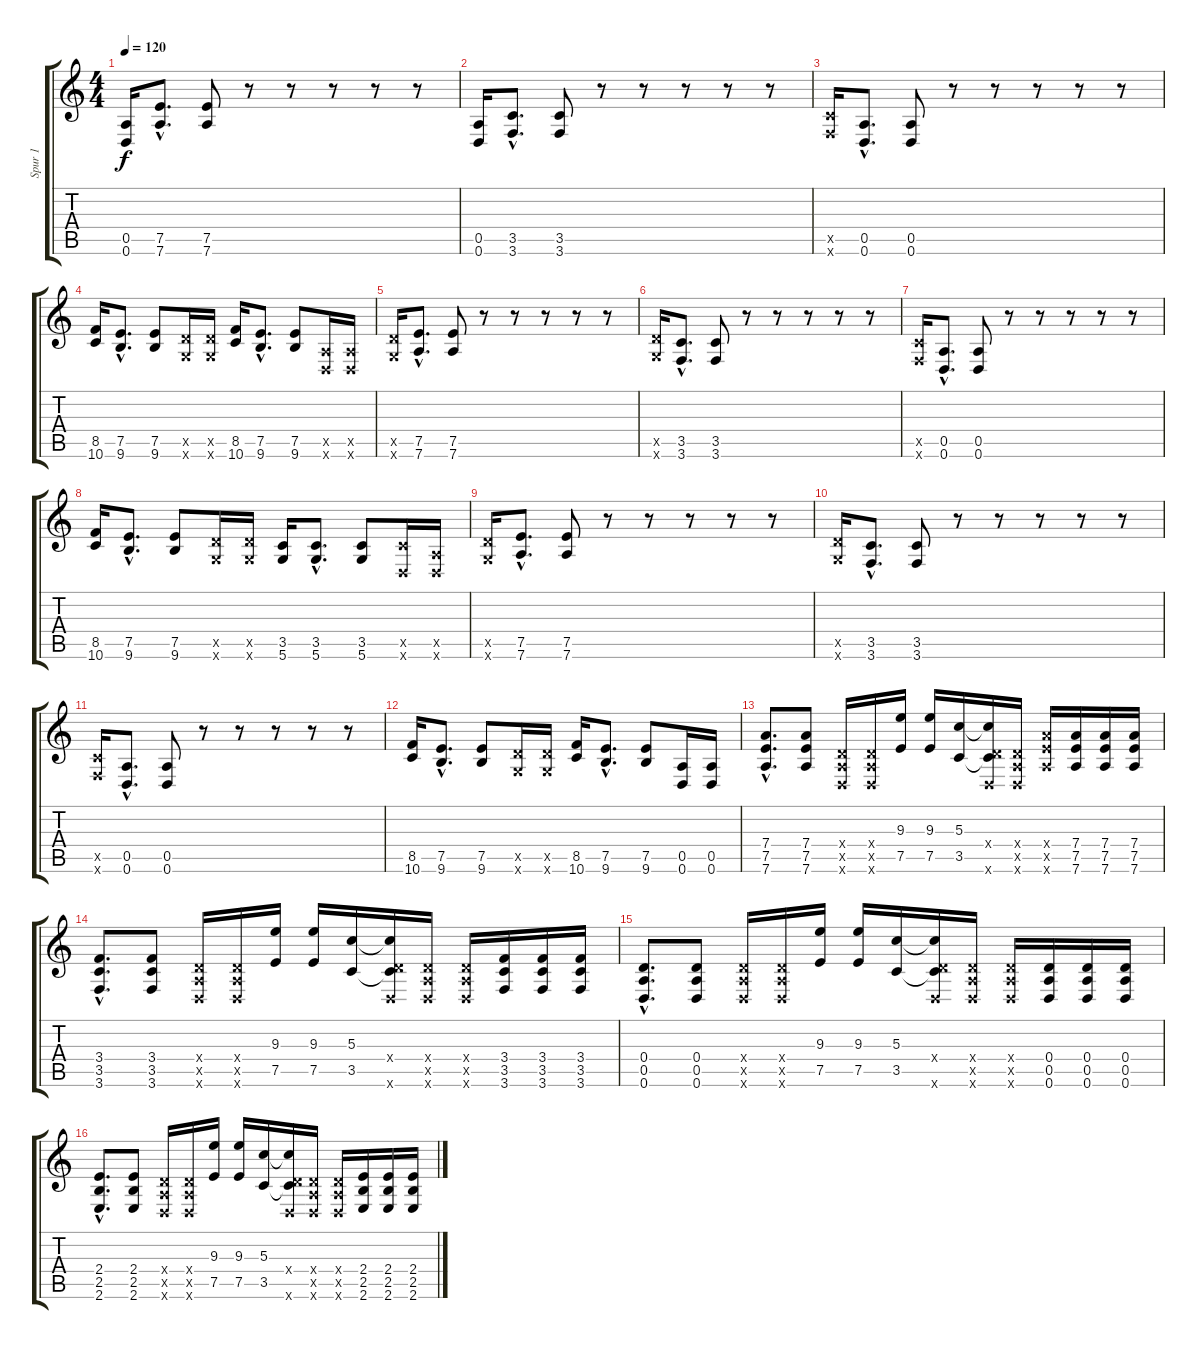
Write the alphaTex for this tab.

\track ("Spur 1" "Spur 1") {instrument acousticguitarsteel}
\staff {score tabs}
\tuning (E4 B3 G3 D3 A2 D2) {hide}
\ts (4 4)
\tempo 120
\clef g2
\ks c
(0.5 0.6).16{dy f instrument electricguitarmuted} (7.5{hac} 7.6{hac}).8{d instrument distortionguitar} (7.5 7.6).8 r.8 r.8 r.8 r.8 r.8 |
(0.5 0.6).16{instrument electricguitarmuted} (3.5{hac} 3.6{hac}).8{d instrument distortionguitar} (3.5 3.6).8 r.8 r.8 r.8 r.8 r.8 |
(3.5{x} 3.6{x}).16{instrument electricguitarmuted} (0.5{hac} 0.6{hac}).8{d instrument distortionguitar} (0.5 0.6).8 r.8 r.8 r.8 r.8 r.8 |
(8.5 10.6).16{instrument distortionguitar} (7.5{hac} 9.6{hac}).8{d} (7.5 9.6).8 (5.5{x} 5.6{x}).16{instrument electricguitarmuted} (5.5{x} 5.6{x}).16 (8.5 10.6).16{instrument distortionguitar} (7.5{hac} 9.6{hac}).8{d} (7.5 9.6).8 (0.5{x} 0.6{x}).16{instrument electricguitarmuted} (0.5{x} 0.6{x}).16 |
(5.5{x} 5.6{x}).16{instrument electricguitarmuted} (7.5{hac} 7.6{hac}).8{d instrument distortionguitar} (7.5 7.6).8 r.8 r.8 r.8 r.8 r.8 |
(5.5{x} 5.6{x}).16{instrument electricguitarmuted} (3.5{hac} 3.6{hac}).8{d instrument distortionguitar} (3.5 3.6).8 r.8 r.8 r.8 r.8 r.8 |
(3.5{x} 3.6{x}).16{instrument electricguitarmuted} (0.5{hac} 0.6{hac}).8{d instrument distortionguitar} (0.5 0.6).8 r.8 r.8 r.8 r.8 r.8 |
(8.5 10.6).16{instrument distortionguitar} (7.5{hac} 9.6{hac}).8{d} (7.5 9.6).8 (5.5{x} 5.6{x}).16{instrument electricguitarmuted} (5.5{x} 5.6{x}).16 (3.5 5.6).16{instrument distortionguitar} (3.5{hac} 5.6{hac}).8{d} (3.5 5.6).8 (3.5{x} 0.6{x}).16{instrument electricguitarmuted} (0.5{x} 0.6{x}).16 |
(5.5{x} 5.6{x}).16{instrument electricguitarmuted} (7.5{hac} 7.6{hac}).8{d instrument distortionguitar} (7.5 7.6).8 r.8 r.8 r.8 r.8 r.8 |
(5.5{x} 5.6{x}).16{instrument electricguitarmuted} (3.5{hac} 3.6{hac}).8{d instrument distortionguitar} (3.5 3.6).8 r.8 r.8 r.8 r.8 r.8 |
(3.5{x} 3.6{x}).16{instrument electricguitarmuted} (0.5{hac} 0.6{hac}).8{d instrument distortionguitar} (0.5 0.6).8 r.8 r.8 r.8 r.8 r.8 |
(8.5 10.6).16{instrument distortionguitar} (7.5{hac} 9.6{hac}).8{d} (7.5 9.6).8 (5.5{x} 5.6{x}).16{instrument electricguitarmuted} (5.5{x} 5.6{x}).16 (8.5 10.6).16{instrument distortionguitar} (7.5{hac} 9.6{hac}).8{d} (7.5 9.6).8 (0.5 0.6).16 (0.5 0.6).16 |
(7.4{hac} 7.5{hac} 7.6{hac}).8{d instrument distortionguitar} (7.4 7.5 7.6).8 (0.4{x} 0.5{x} 0.6{x}).16 (0.4{x} 0.5{x} 0.6{x}).16 (9.3 7.5).16 (9.3 7.5).16 (5.3 3.5).16 (5.3{t} 0.4{x} 3.5{t} 0.6{x}).16 (0.4{x} 0.5{x} 0.6{x}).16 (7.4{x} 7.5{x} 7.6{x}).16 (7.4 7.5 7.6).16 (7.4 7.5 7.6).16 (7.4 7.5 7.6).16 |
(3.4{hac} 3.5{hac} 3.6{hac}).8{d} (3.4 3.5 3.6).8 (0.4{x} 0.5{x} 0.6{x}).16 (0.4{x} 0.5{x} 0.6{x}).16 (9.3 7.5).16 (9.3 7.5).16 (5.3 3.5).16 (5.3{t} 0.4{x} 3.5{t} 0.6{x}).16 (0.4{x} 0.5{x} 0.6{x}).16 (0.4{x} 0.5{x} 0.6{x}).16 (3.4 3.5 3.6).16 (3.4 3.5 3.6).16 (3.4 3.5 3.6).16 |
(0.4{hac} 0.5{hac} 0.6{hac}).8{d} (0.4 0.5 0.6).8 (0.4{x} 0.5{x} 0.6{x}).16 (0.4{x} 0.5{x} 0.6{x}).16 (9.3 7.5).16 (9.3 7.5).16 (5.3 3.5).16 (5.3{t} 0.4{x} 3.5{t} 0.6{x}).16 (0.4{x} 0.5{x} 0.6{x}).16 (0.4{x} 0.5{x} 0.6{x}).16 (0.4 0.5 0.6).16 (0.4 0.5 0.6).16 (0.4 0.5 0.6).16 |
(2.4{hac} 2.5{hac} 2.6{hac}).8{d} (2.4 2.5 2.6).8 (0.4{x} 0.5{x} 0.6{x}).16 (0.4{x} 0.5{x} 0.6{x}).16 (9.3 7.5).16 (9.3 7.5).16 (5.3 3.5).16 (5.3{t} 0.4{x} 3.5{t} 0.6{x}).16 (0.4{x} 0.5{x} 0.6{x}).16 (0.4{x} 0.5{x} 0.6{x}).16 (2.4 2.5 2.6).16 (2.4 2.5 2.6).16 (2.4 2.5 2.6).16
